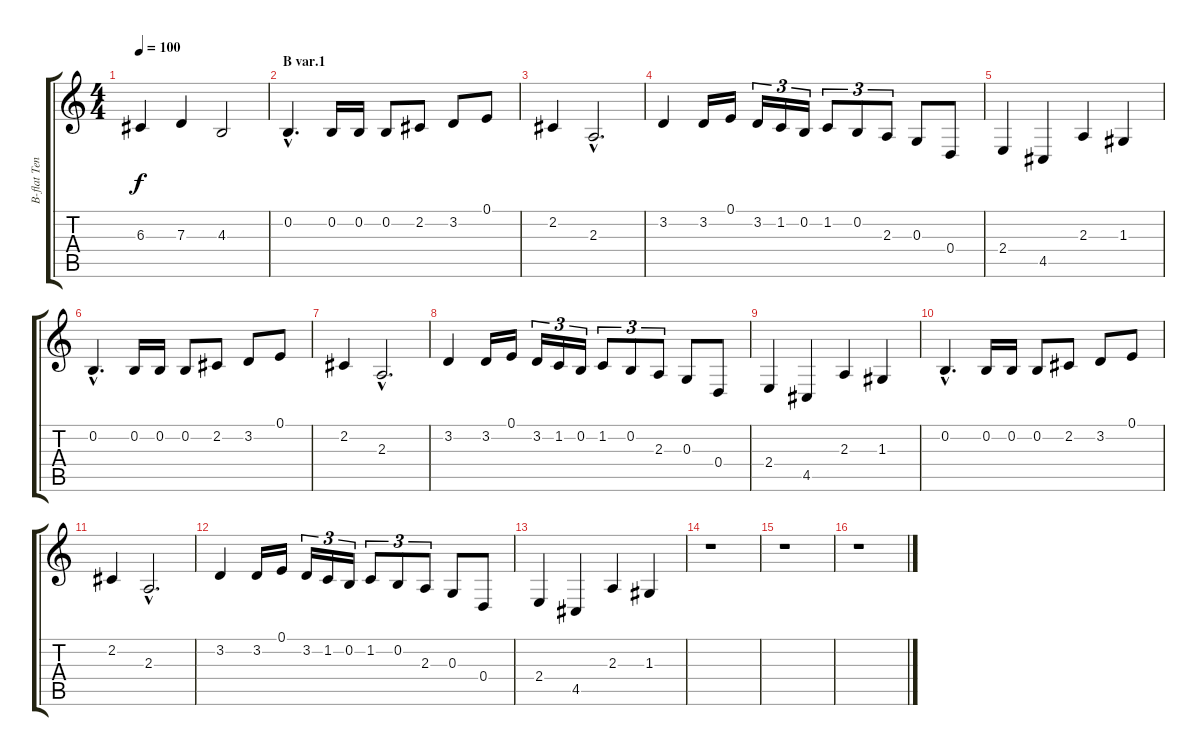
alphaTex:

\track ("B-flat Tenor Saxes" "B-flat Ten") {instrument tenorsax}
\staff {score tabs}
\tuning (E4 B3 G3 D3 A2 E2) {hide}
\ts (4 4)
\tempo 100
\clef g2
\ks c
6.3.4{dy f} 7.3.4 4.3.2 |
\section ("" "B var.1")
0.2{hac}.4{d} 0.2.16 0.2.16 0.2.8 2.2.8 3.2.8 0.1.8 |
2.2.4 2.3{hac}.2{d} |
3.2.4 3.2.16 0.1.16 3.2.16{tu (3 2)} 1.2.16{tu (3 2)} 0.2.16{tu (3 2)} 1.2.8{tu (3 2)} 0.2.8{tu (3 2)} 2.3.8{tu (3 2)} 0.3.8 0.4.8 |
2.4.4 4.5.4 2.3.4 1.3.4 |
0.2{hac}.4{d} 0.2.16 0.2.16 0.2.8 2.2.8 3.2.8 0.1.8 |
2.2.4 2.3{hac}.2{d} |
3.2.4 3.2.16 0.1.16 3.2.16{tu (3 2)} 1.2.16{tu (3 2)} 0.2.16{tu (3 2)} 1.2.8{tu (3 2)} 0.2.8{tu (3 2)} 2.3.8{tu (3 2)} 0.3.8 0.4.8 |
2.4.4 4.5.4 2.3.4 1.3.4 |
0.2{hac}.4{d} 0.2.16 0.2.16 0.2.8 2.2.8 3.2.8 0.1.8 |
2.2.4 2.3{hac}.2{d} |
3.2.4 3.2.16 0.1.16 3.2.16{tu (3 2)} 1.2.16{tu (3 2)} 0.2.16{tu (3 2)} 1.2.8{tu (3 2)} 0.2.8{tu (3 2)} 2.3.8{tu (3 2)} 0.3.8 0.4.8 |
2.4.4 4.5.4 2.3.4 1.3.4 |
r.1 |
r.1 |
r.1
